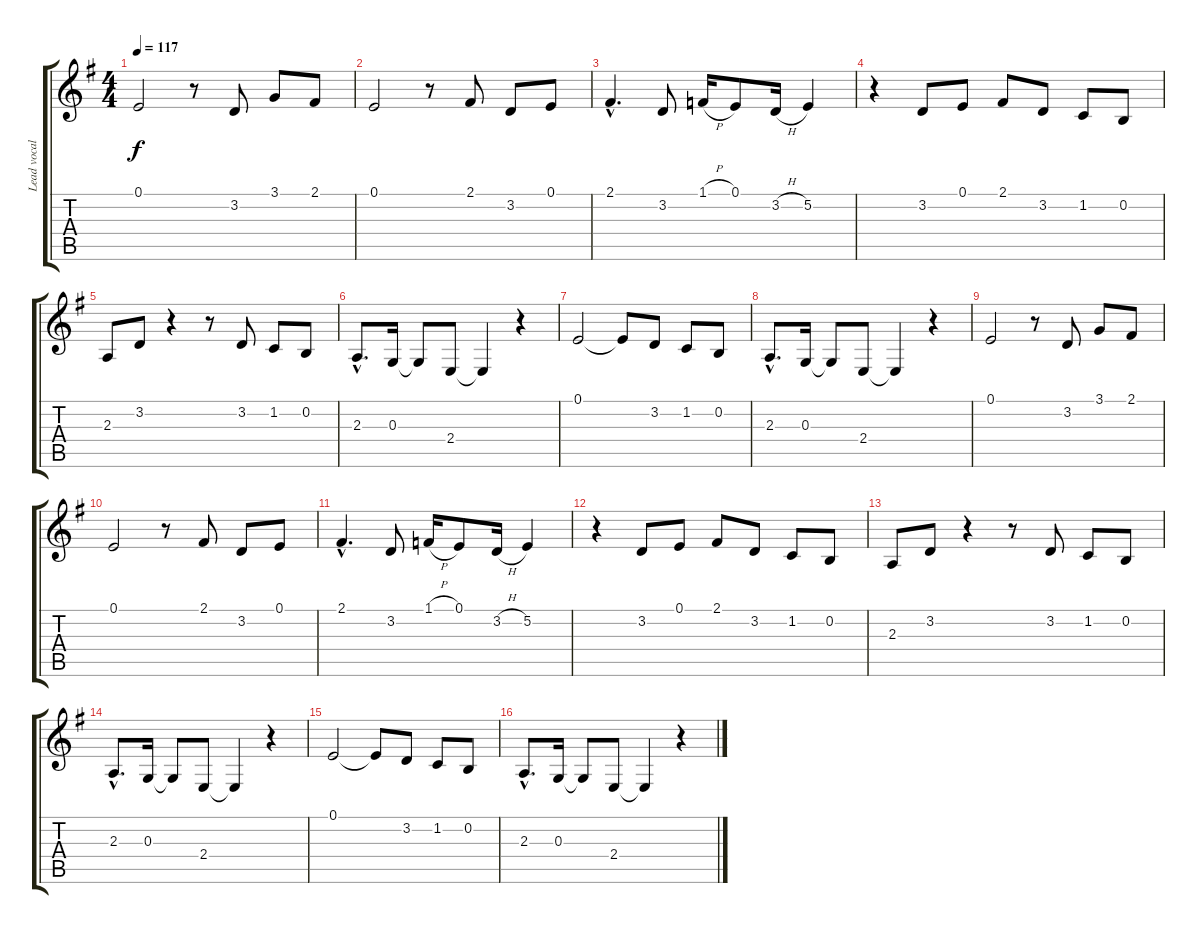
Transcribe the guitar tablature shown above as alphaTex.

\track ("Lead vocal" "Lead vocal") {instrument altosax}
\staff {score tabs}
\tuning (E4 B3 G3 D3 A2 E2) {hide}
\ts (4 4)
\tempo 117
\clef g2
\ks g
0.1.2{dy f} r.8 3.2.8 3.1.8 2.1.8 |
0.1.2 r.8 2.1.8 3.2.8 0.1.8 |
2.1{hac}.4{d} 3.2.8 1.1{h}.16 0.1.8 3.2{h}.16 5.2.4 |
r.4 3.2.8 0.1.8 2.1.8 3.2.8 1.2.8 0.2.8 |
2.3.8 3.2.8 r.4 r.8 3.2.8 1.2.8 0.2.8 |
2.3{hac}.8{d} 0.3.16 0.3{t}.8 2.4.8 2.4{t}.4 r.4 |
0.1.2 0.1{t}.8 3.2.8 1.2.8 0.2.8 |
2.3{hac}.8{d} 0.3.16 0.3{t}.8 2.4.8 2.4{t}.4 r.4 |
0.1.2{volume 8} r.8 3.2.8 3.1.8 2.1.8 |
0.1.2 r.8 2.1.8 3.2.8 0.1.8 |
2.1{hac}.4{d} 3.2.8 1.1{h}.16 0.1.8 3.2{h}.16 5.2.4 |
r.4 3.2.8 0.1.8 2.1.8 3.2.8 1.2.8 0.2.8 |
2.3.8 3.2.8 r.4 r.8 3.2.8 1.2.8 0.2.8 |
2.3{hac}.8{d} 0.3.16 0.3{t}.8 2.4.8 2.4{t}.4 r.4 |
0.1.2{volume 0} 0.1{t}.8 3.2.8 1.2.8 0.2.8 |
2.3{hac}.8{d} 0.3.16 0.3{t}.8 2.4.8 2.4{t}.4 r.4
